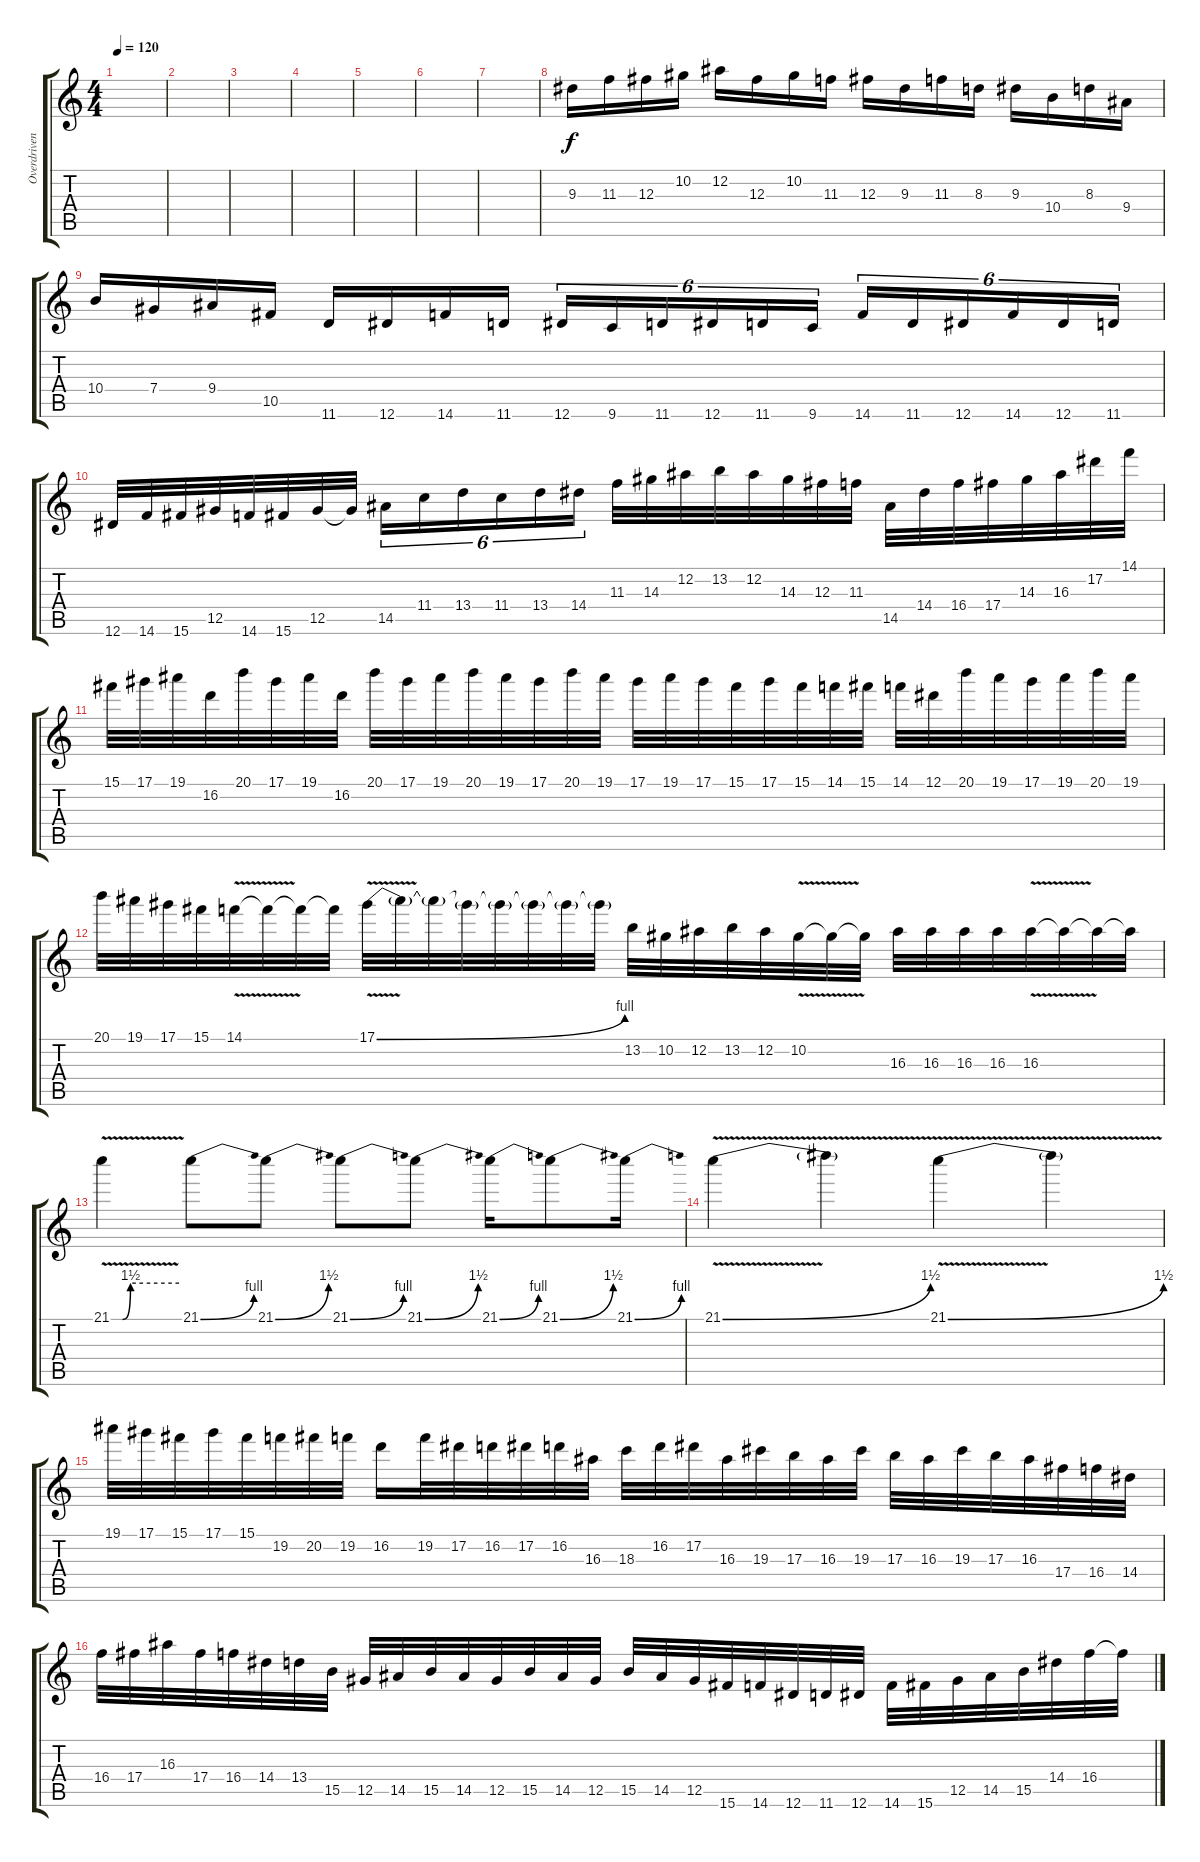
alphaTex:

\track ("Overdriven Guitar2 (Solo)" "Overdriven") {instrument overdrivenguitar}
\staff {score tabs}
\tuning (Eb4 Bb3 Gb3 Db3 Ab2 Eb2) {hide}
\ts (4 4)
\tempo 120
\clef g2
\ks c
|
|
|
|
|
|
|
9.3.16 11.3.16 12.3.16 10.2.16 12.2.16 12.3.16 10.2.16 11.3.16 12.3.16 9.3.16 11.3.16 8.3.16 9.3.16 10.4.16 8.3.16 9.4.16 |
10.4.16{volume 16 balance 4} 7.4.16 9.4.16 10.5.16 11.6.16 12.6.16 14.6.16 11.6.16 12.6.16{tu (6 4) volume 16 balance 8} 9.6.16{tu (6 4)} 11.6.16{tu (6 4)} 12.6.16{tu (6 4)} 11.6.16{tu (6 4)} 9.6.16{tu (6 4)} 14.6.16{tu (6 4)} 11.6.16{tu (6 4)} 12.6.16{tu (6 4)} 14.6.16{tu (6 4)} 12.6.16{tu (6 4)} 11.6.16{tu (6 4)} |
12.6.32{volume 16 balance 8} 14.6.32 15.6.32 12.5.32 14.6.32 15.6.32 12.5.32 12.5{t}.32 14.5.16{tu (6 4)} 11.4.16{tu (6 4)} 13.4.16{tu (6 4)} 11.4.16{tu (6 4)} 13.4.16{tu (6 4)} 14.4.16{tu (6 4)} 11.3.32 14.3.32 12.2.32 13.2.32 12.2.32 14.3.32 12.3.32 11.3.32 14.5.32 14.4.32 16.4.32 17.4.32 14.3.32 16.3.32 17.2.32 14.1.32 |
15.1.32 17.1.32 19.1.32 16.2.32 20.1.32 17.1.32 19.1.32 16.2.32 20.1.32 17.1.32 19.1.32 20.1.32 19.1.32 17.1.32 20.1.32 19.1.32 17.1.32 19.1.32 17.1.32 15.1.32 17.1.32 15.1.32 14.1.32 15.1.32 14.1.32 12.1.32 20.1.32 19.1.32 17.1.32 19.1.32 20.1.32 19.1.32 |
20.1.32{volume 16 balance 8} 19.1.32 17.1.32 15.1.32 14.1{v}.32 14.1{t}.32 14.1{t}.32 14.1{t}.32 17.1{be (bend 0 0 60 4) v}.32 17.1{t}.32 17.1{t}.32 17.1{t}.32 17.1{t}.32 17.1{t}.32 17.1{t}.32 17.1{t}.32 13.2.32 10.2.32 12.2.32 13.2.32 12.2.32 10.2{v}.32 10.2{t}.32 10.2{t}.32 16.3.32 16.3.32 16.3.32 16.3.32 16.3{v}.32 16.3{t}.32 16.3{t}.32 16.3{t}.32 |
21.1{be (custom 0 0 10 0 17 6 60 6) v}.4{volume 16 balance 8} 21.1{be (bend 0 0 60 4)}.8 21.1{be (bend 0 0 60 6)}.8 21.1{be (bend 0 0 60 4)}.8 21.1{be (bend 0 0 60 6)}.8 21.1{be (bend 0 0 60 4)}.16 21.1{be (bend 0 0 60 6)}.8 21.1{be (bend 0 0 60 4)}.16 |
21.1{be (bend 0 0 60 6) v}.4{volume 16 balance 8} 21.1{t}.4 21.1{be (bend 0 0 60 6) v}.4 21.1{t}.4 |
19.1.32{volume 16 balance 8} 17.1.32 15.1.32 17.1.32 15.1.32 19.2.32 20.2.32 19.2.32 16.2.16 19.2.32 17.2.32 16.2.32 17.2.32 16.2.32 16.3.32 18.3.32 16.2.32 17.2.32 16.3.32 19.3.32 17.3.32 16.3.32 19.3.32 17.3.32 16.3.32 19.3.32 17.3.32 16.3.32 17.4.32 16.4.32 14.4.32 |
16.4.32{volume 16 balance 8} 17.4.32 16.3.32 17.4.32 16.4.32 14.4.32 13.4.32 15.5.32 12.5.32 14.5.32 15.5.32 14.5.32 12.5.32 15.5.32 14.5.32 12.5.32 15.5.32 14.5.32 12.5.32 15.6.32 14.6.32 12.6.32 11.6.32 12.6.32 14.6.32 15.6.32 12.5.32 14.5.32 15.5.32 14.4.32 16.4.32 16.4{t}.32
